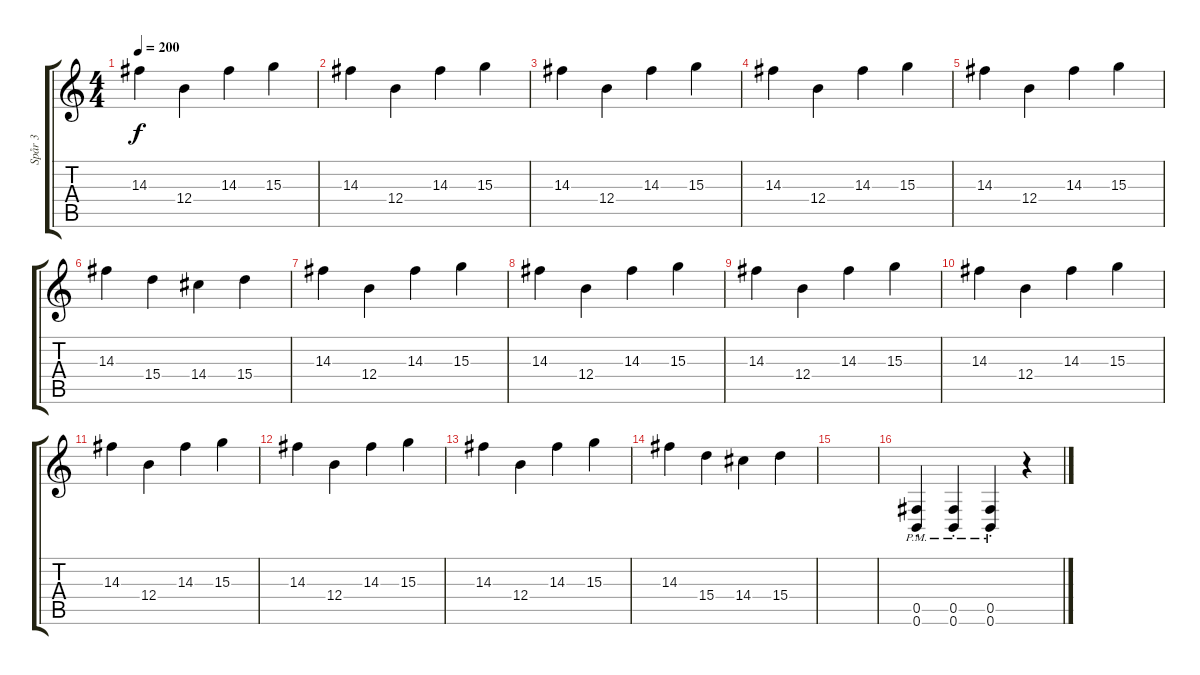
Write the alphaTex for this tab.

\track ("Spår 3" "Spår 3") {instrument distortionguitar}
\staff {score tabs}
\tuning (Db4 Ab3 E3 B2 Gb2 B1) {hide}
\ts (4 4)
\tempo 200
\clef g2
\ks c
14.3.4{dy f} 12.4.4 14.3.4 15.3.4 |
14.3.4 12.4.4 14.3.4 15.3.4 |
14.3.4 12.4.4 14.3.4 15.3.4 |
14.3.4 12.4.4 14.3.4 15.3.4 |
14.3.4 12.4.4 14.3.4 15.3.4 |
14.3.4 15.4.4 14.4.4 15.4.4 |
14.3.4 12.4.4 14.3.4 15.3.4 |
14.3.4 12.4.4 14.3.4 15.3.4 |
14.3.4 12.4.4 14.3.4 15.3.4 |
14.3.4 12.4.4 14.3.4 15.3.4 |
14.3.4 12.4.4 14.3.4 15.3.4 |
14.3.4 12.4.4 14.3.4 15.3.4 |
14.3.4 12.4.4 14.3.4 15.3.4 |
14.3.4 15.4.4 14.4.4 15.4.4 |
|
(0.5{pm st} 0.6{pm st}).4 (0.5{pm st} 0.6{pm st}).4 (0.5{pm st} 0.6{pm st}).4 r.4
